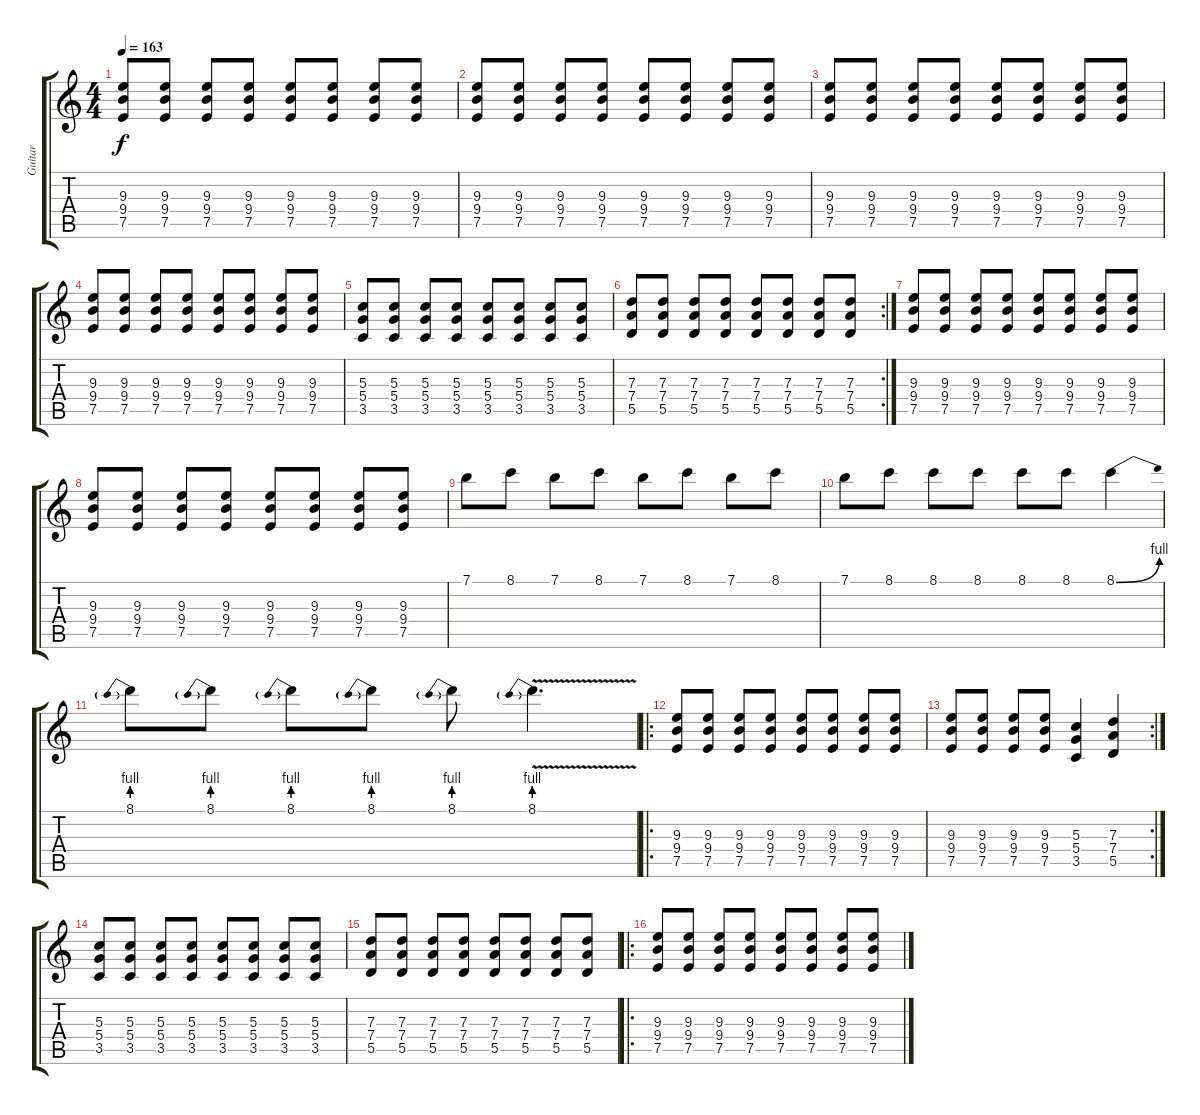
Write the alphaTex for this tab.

\track ("Guitar" "Guitar") {instrument distortionguitar}
\staff {score tabs}
\tuning (E4 B3 G3 D3 A2 E2) {hide}
\ts (4 4)
\tempo 163
\clef g2
\ks c
(9.3 9.4 7.5).8{dy f} (9.3 9.4 7.5).8 (9.3 9.4 7.5).8 (9.3 9.4 7.5).8 (9.3 9.4 7.5).8 (9.3 9.4 7.5).8 (9.3 9.4 7.5).8 (9.3 9.4 7.5).8 |
(9.3 9.4 7.5).8 (9.3 9.4 7.5).8 (9.3 9.4 7.5).8 (9.3 9.4 7.5).8 (9.3 9.4 7.5).8 (9.3 9.4 7.5).8 (9.3 9.4 7.5).8 (9.3 9.4 7.5).8 |
(9.3 9.4 7.5).8 (9.3 9.4 7.5).8 (9.3 9.4 7.5).8 (9.3 9.4 7.5).8 (9.3 9.4 7.5).8 (9.3 9.4 7.5).8 (9.3 9.4 7.5).8 (9.3 9.4 7.5).8 |
(9.3 9.4 7.5).8 (9.3 9.4 7.5).8 (9.3 9.4 7.5).8 (9.3 9.4 7.5).8 (9.3 9.4 7.5).8 (9.3 9.4 7.5).8 (9.3 9.4 7.5).8 (9.3 9.4 7.5).8 |
(5.3 5.4 3.5).8 (5.3 5.4 3.5).8 (5.3 5.4 3.5).8 (5.3 5.4 3.5).8 (5.3 5.4 3.5).8 (5.3 5.4 3.5).8 (5.3 5.4 3.5).8 (5.3 5.4 3.5).8 |
\rc 2
(7.3 7.4 5.5).8 (7.3 7.4 5.5).8 (7.3 7.4 5.5).8 (7.3 7.4 5.5).8 (7.3 7.4 5.5).8 (7.3 7.4 5.5).8 (7.3 7.4 5.5).8 (7.3 7.4 5.5).8 |
(9.3 9.4 7.5).8 (9.3 9.4 7.5).8 (9.3 9.4 7.5).8 (9.3 9.4 7.5).8 (9.3 9.4 7.5).8 (9.3 9.4 7.5).8 (9.3 9.4 7.5).8 (9.3 9.4 7.5).8 |
(9.3 9.4 7.5).8 (9.3 9.4 7.5).8 (9.3 9.4 7.5).8 (9.3 9.4 7.5).8 (9.3 9.4 7.5).8 (9.3 9.4 7.5).8 (9.3 9.4 7.5).8 (9.3 9.4 7.5).8 |
7.1.8 8.1.8 7.1.8 8.1.8 7.1.8 8.1.8 7.1.8 8.1.8 |
7.1.8 8.1.8 8.1.8 8.1.8 8.1.8 8.1.8 8.1{be (bend 0 0 60 4)}.4 |
8.1{be (prebend 0 4 60 4)}.8 8.1{be (prebend 0 4 60 4)}.8 8.1{be (prebend 0 4 60 4)}.8 8.1{be (prebend 0 4 60 4)}.8 8.1{be (prebend 0 4 60 4)}.8 8.1{be (prebend 0 4 60 4) v}.4{d} |
\ro
(9.3 9.4 7.5).8 (9.3 9.4 7.5).8 (9.3 9.4 7.5).8 (9.3 9.4 7.5).8 (9.3 9.4 7.5).8 (9.3 9.4 7.5).8 (9.3 9.4 7.5).8 (9.3 9.4 7.5).8 |
\rc 2
(9.3 9.4 7.5).8 (9.3 9.4 7.5).8 (9.3 9.4 7.5).8 (9.3 9.4 7.5).8 (5.3 5.4 3.5).4 (7.3 7.4 5.5).4 |
(5.3 5.4 3.5).8 (5.3 5.4 3.5).8 (5.3 5.4 3.5).8 (5.3 5.4 3.5).8 (5.3 5.4 3.5).8 (5.3 5.4 3.5).8 (5.3 5.4 3.5).8 (5.3 5.4 3.5).8 |
(7.3 7.4 5.5).8 (7.3 7.4 5.5).8 (7.3 7.4 5.5).8 (7.3 7.4 5.5).8 (7.3 7.4 5.5).8 (7.3 7.4 5.5).8 (7.3 7.4 5.5).8 (7.3 7.4 5.5).8 |
\ro
(9.3 9.4 7.5).8 (9.3 9.4 7.5).8 (9.3 9.4 7.5).8 (9.3 9.4 7.5).8 (9.3 9.4 7.5).8 (9.3 9.4 7.5).8 (9.3 9.4 7.5).8 (9.3 9.4 7.5).8
